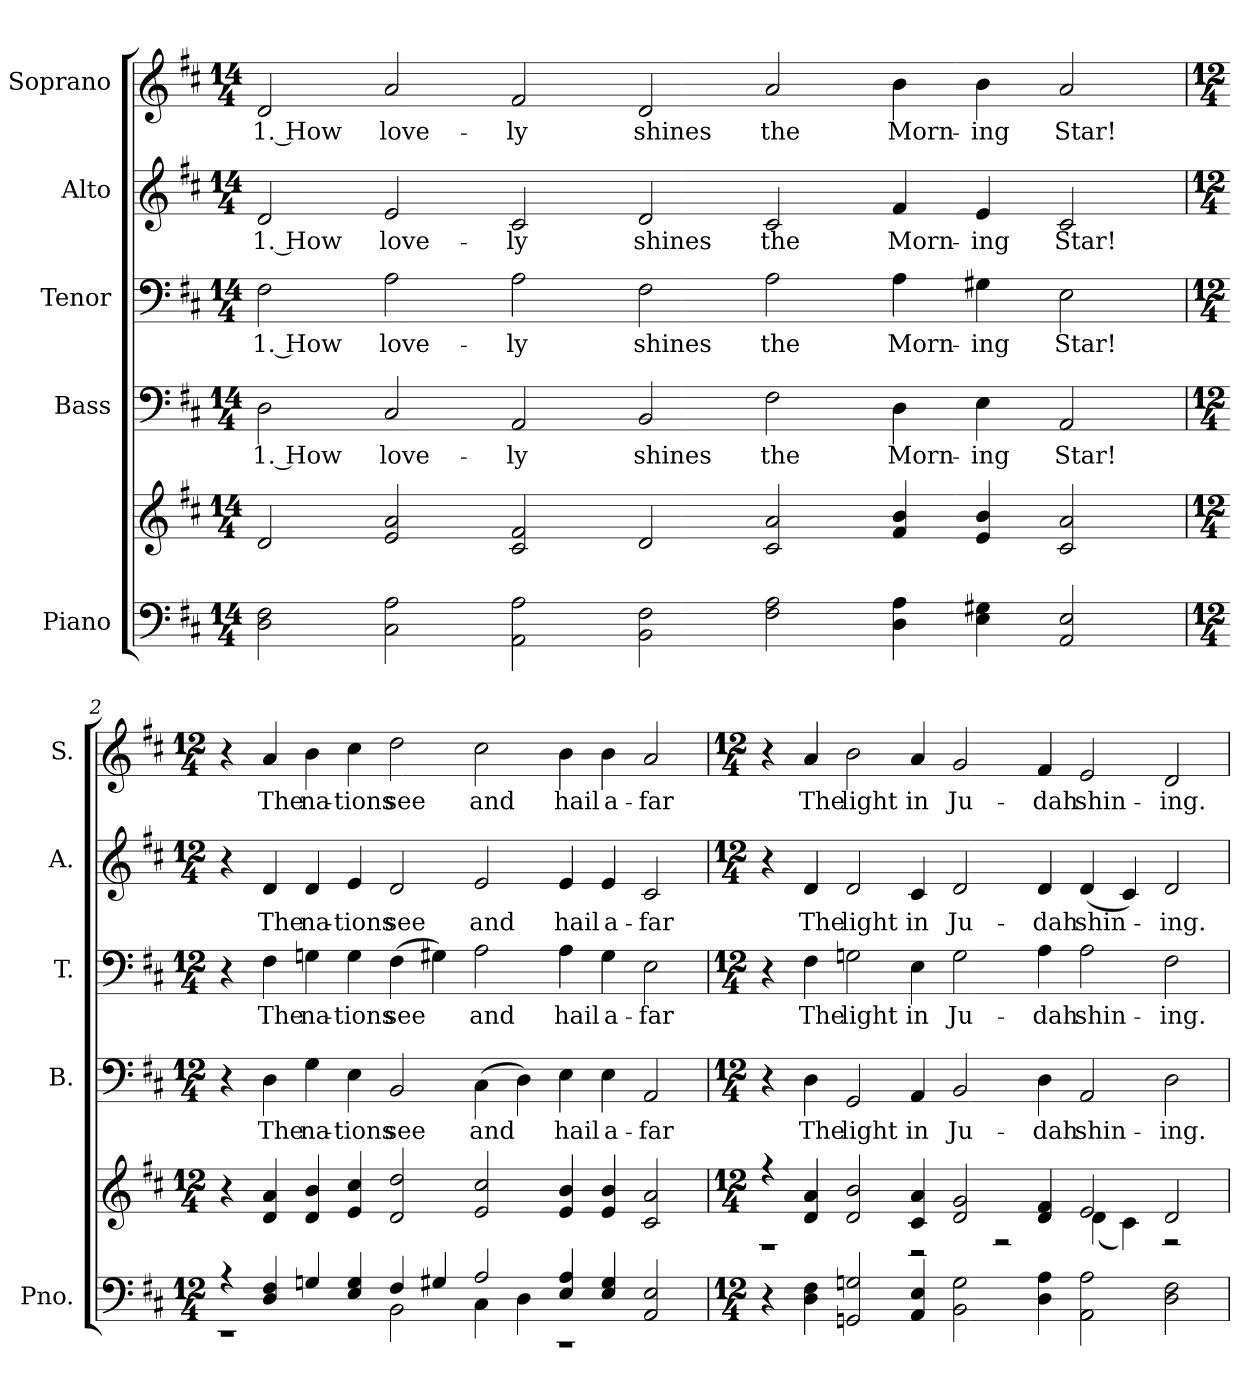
**kern	**kern	**kern	**text	**kern	**text	**kern	**text	**kern	**text
*part5	*part5	*part4	*part4	*part3	*part3	*part2	*part2	*part1	*part1
*staff6	*staff5	*staff4	*staff4	*staff3	*staff3	*staff2	*staff2	*staff1	*staff1
*I"Piano	*	*I"Bass	*	*I"Tenor	*	*I"Alto	*	*I"Soprano	*
*I'Pno.	*	*I'B.	*	*I'T.	*	*I'A.	*	*I'S.	*
!!LO:PB:g=z
*clefF4	*clefG2	*clefF4	*	*clefF4	*	*clefG2	*	*clefG2	*
*k[f#c#]	*k[f#c#]	*k[f#c#]	*	*k[f#c#]	*	*k[f#c#]	*	*k[f#c#]	*
*D:	*D:	*D:	*	*D:	*	*D:	*	*D:	*
*M14/4	*M14/4	*M14/4	*	*M14/4	*	*M14/4	*	*M14/4	*
*MM180	*MM180	*MM180	*	*MM180	*	*MM180	*	*MM180	*
=1	=1	=1	=1	=1	=1	=1	=1	=1	=1
!	!	!	!LO:LY:b:color=#000000	!	!	!	!	!	!
!	!	!	!	!	!LO:LY:b:color=#000000	!	!	!	!
!	!	!	!	!	!	!	!LO:LY:b:color=#000000	!	!
!	!	!	!	!	!	!	!	!	!LO:LY:b:color=#000000
2Di\ 2F#i	2di/	2Di\	1. How	2F#i\	1. How	2di/	1. How	2di/	1. How
!	!	!	!LO:LY:b:color=#000000	!	!	!	!	!	!
!	!	!	!	!	!LO:LY:b:color=#000000	!	!	!	!
!	!	!	!	!	!	!	!LO:LY:b:color=#000000	!	!
!	!	!	!	!	!	!	!	!	!LO:LY:b:color=#000000
2C#i\ 2Ai	2ei/ 2ai	2C#i/	love-	2Ai\	love-	2ei/	love-	2ai/	love-
!	!	!	!LO:LY:b:color=#000000	!	!	!	!	!	!
!	!	!	!	!	!LO:LY:b:color=#000000	!	!	!	!
!	!	!	!	!	!	!	!LO:LY:b:color=#000000	!	!
!	!	!	!	!	!	!	!	!	!LO:LY:b:color=#000000
2AAi\ 2Ai	2c#i/ 2f#i	2AAi/	-ly	2Ai\	-ly	2c#i/	-ly	2f#i/	-ly
!	!	!	!LO:LY:b:color=#000000	!	!	!	!	!	!
!	!	!	!	!	!LO:LY:b:color=#000000	!	!	!	!
!	!	!	!	!	!	!	!LO:LY:b:color=#000000	!	!
!	!	!	!	!	!	!	!	!	!LO:LY:b:color=#000000
2BBi\ 2F#i	2di/	2BBi/	shines	2F#i\	shines	2di/	shines	2di/	shines
!	!	!	!LO:LY:b:color=#000000	!	!	!	!	!	!
!	!	!	!	!	!LO:LY:b:color=#000000	!	!	!	!
!	!	!	!	!	!	!	!LO:LY:b:color=#000000	!	!
!	!	!	!	!	!	!	!	!	!LO:LY:b:color=#000000
2F#i\ 2Ai	2c#i/ 2ai	2F#i\	the	2Ai\	the	2c#i/	the	2ai/	the
!	!	!	!LO:LY:b:color=#000000	!	!	!	!	!	!
!	!	!	!	!	!LO:LY:b:color=#000000	!	!	!	!
!	!	!	!	!	!	!	!LO:LY:b:color=#000000	!	!
!	!	!	!	!	!	!	!	!	!LO:LY:b:color=#000000
4Di\ 4Ai	4f#i/ 4bi	4Di\	Morn-	4Ai\	Morn-	4f#i/	Morn-	4bi\	Morn-
!	!	!	!LO:LY:b:color=#000000	!	!	!	!	!	!
!	!	!	!	!	!LO:LY:b:color=#000000	!	!	!	!
!	!	!	!	!	!	!	!LO:LY:b:color=#000000	!	!
!	!	!	!	!	!	!	!	!	!LO:LY:b:color=#000000
4Ei\ 4G#Xi	4ei/ 4bi	4Ei\	-ing	4G#Xi\	-ing	4ei/	-ing	4bi\	-ing
!	!	!	!LO:LY:b:color=#000000	!	!	!	!	!	!
!	!	!	!	!	!LO:LY:b:color=#000000	!	!	!	!
!	!	!	!	!	!	!	!LO:LY:b:color=#000000	!	!
!	!	!	!	!	!	!	!	!	!LO:LY:b:color=#000000
2AAi/ 2Ei	2c#i/ 2ai	2AAi/	Star!	2Ei\	Star!	2c#i/	Star!	2ai/	Star!
=2	=2	=2	=2	=2	=2	=2	=2	=2	=2
*M12/4	*M12/4	*M12/4	*	*M12/4	*	*M12/4	*	*M12/4	*
*^	*	*	*	*	*	*	*	*	*
4r	1r	4r	4r	.	4r	.	4r	.	4r	.
!	!	!	!	!LO:LY:b:color=#000000	!	!	!	!	!	!
!	!	!	!	!	!	!LO:LY:b:color=#000000	!	!	!	!
!	!	!	!	!	!	!	!	!LO:LY:b:color=#000000	!	!
!	!	!	!	!	!	!	!	!	!	!LO:LY:b:color=#000000
4Di/ 4F#i	.	4di/ 4ai	4Di\	The	4F#i\	The	4di/	The	4ai/	The
!	!	!	!	!LO:LY:b:color=#000000	!	!	!	!	!	!
!	!	!	!	!	!	!LO:LY:b:color=#000000	!	!	!	!
!	!	!	!	!	!	!	!	!LO:LY:b:color=#000000	!	!
!	!	!	!	!	!	!	!	!	!	!LO:LY:b:color=#000000
4Gni/	.	4di/ 4bi	4Gi\	na-	4Gni\	na-	4di/	na-	4bi\	na-
!	!	!	!	!LO:LY:b:color=#000000	!	!	!	!	!	!
!	!	!	!	!	!	!LO:LY:b:color=#000000	!	!	!	!
!	!	!	!	!	!	!	!	!LO:LY:b:color=#000000	!	!
!	!	!	!	!	!	!	!	!	!	!LO:LY:b:color=#000000
4Ei/ 4Gi	.	4ei/ 4cc#i	4Ei\	-tions	4Gi\	-tions	4ei/	-tions	4cc#i\	-tions
!	!	!	!	!LO:LY:b:color=#000000	!	!	!	!	!	!
!	!	!	!	!	!	!LO:LY:b:color=#000000	!	!	!	!
!	!	!	!	!	!	!	!	!LO:LY:b:color=#000000	!	!
!	!	!	!	!	!	!	!	!	!	!LO:LY:b:color=#000000
4F#i/	2BBi\	2di/ 2ddi	2BBi/	see	(4F#i\	see	2di/	see	2ddi\	see
4G#Xi/	.	.	.	.	4G#Xi\)	.	.	.	.	.
!	!	!	!	!LO:LY:b:color=#000000	!	!	!	!	!	!
!	!	!	!	!	!	!LO:LY:b:color=#000000	!	!	!	!
!	!	!	!	!	!	!	!	!LO:LY:b:color=#000000	!	!
!	!	!	!	!	!	!	!	!	!	!LO:LY:b:color=#000000
2Ai/	4C#i\	2ei/ 2cc#i	(4C#i\	and	2Ai\	and	2ei/	and	2cc#i\	and
.	4Di\	.	4Di\)	.	.	.	.	.	.	.
!	!	!	!	!LO:LY:b:color=#000000	!	!	!	!	!	!
!	!	!	!	!	!	!LO:LY:b:color=#000000	!	!	!	!
!	!	!	!	!	!	!	!	!LO:LY:b:color=#000000	!	!
!	!	!	!	!	!	!	!	!	!	!LO:LY:b:color=#000000
4Ei/ 4Ai	1r	4ei/ 4bi	4Ei\	hail	4Ai\	hail	4ei/	hail	4bi\	hail
!	!	!	!	!LO:LY:b:color=#000000	!	!	!	!	!	!
!	!	!	!	!	!	!LO:LY:b:color=#000000	!	!	!	!
!	!	!	!	!	!	!	!	!LO:LY:b:color=#000000	!	!
!	!	!	!	!	!	!	!	!	!	!LO:LY:b:color=#000000
4Ei/ 4G#i	.	4ei/ 4bi	4Ei\	a-	4G#i\	a-	4ei/	a-	4bi\	a-
!	!	!	!	!LO:LY:b:color=#000000	!	!	!	!	!	!
!	!	!	!	!	!	!LO:LY:b:color=#000000	!	!	!	!
!	!	!	!	!	!	!	!	!LO:LY:b:color=#000000	!	!
!	!	!	!	!	!	!	!	!	!	!LO:LY:b:color=#000000
2AAi/ 2Ei	.	2c#i/ 2ai	2AAi/	-far	2Ei\	-far	2c#i/	-far	2ai/	-far
*v	*v	*	*	*	*	*	*	*	*	*
!!LO:PB:g=z
=3	=3	=3	=3	=3	=3	=3	=3	=3	=3
*M12/4	*M12/4	*M12/4	*	*M12/4	*	*M12/4	*	*M12/4	*
*	*^	*	*	*	*	*	*	*	*
4r	4r	1r	4r	.	4r	.	4r	.	4r	.
!	!	!	!	!LO:LY:b:color=#000000	!	!	!	!	!	!
!	!	!	!	!	!	!LO:LY:b:color=#000000	!	!	!	!
!	!	!	!	!	!	!	!	!LO:LY:b:color=#000000	!	!
!	!	!	!	!	!	!	!	!	!	!LO:LY:b:color=#000000
4Di\ 4F#i	4di/ 4ai	.	4Di\	The	4F#i\	The	4di/	The	4ai/	The
!	!	!	!	!LO:LY:b:color=#000000	!	!	!	!	!	!
!	!	!	!	!	!	!LO:LY:b:color=#000000	!	!	!	!
!	!	!	!	!	!	!	!	!LO:LY:b:color=#000000	!	!
!	!	!	!	!	!	!	!	!	!	!LO:LY:b:color=#000000
2GGni/ 2Gni	2di/ 2bi	.	2GGi/	light	2Gni\	light	2di/	light	2bi\	light
!	!	!	!	!LO:LY:b:color=#000000	!	!	!	!	!	!
!	!	!	!	!	!	!LO:LY:b:color=#000000	!	!	!	!
!	!	!	!	!	!	!	!	!LO:LY:b:color=#000000	!	!
!	!	!	!	!	!	!	!	!	!	!LO:LY:b:color=#000000
4AAi/ 4Ei	4c#i/ 4ai	2r	4AAi/	in	4Ei\	in	4c#i/	in	4ai/	in
!	!	!	!	!LO:LY:b:color=#000000	!	!	!	!	!	!
!	!	!	!	!	!	!LO:LY:b:color=#000000	!	!	!	!
!	!	!	!	!	!	!	!	!LO:LY:b:color=#000000	!	!
!	!	!	!	!	!	!	!	!	!	!LO:LY:b:color=#000000
2BBi\ 2Gi	2di/ 2gi	.	2BBi/	Ju-	2Gi\	Ju-	2di/	Ju-	2gi/	Ju-
.	.	2r	.	.	.	.	.	.	.	.
!	!	!	!	!LO:LY:b:color=#000000	!	!	!	!	!	!
!	!	!	!	!	!	!LO:LY:b:color=#000000	!	!	!	!
!	!	!	!	!	!	!	!	!LO:LY:b:color=#000000	!	!
!	!	!	!	!	!	!	!	!	!	!LO:LY:b:color=#000000
4Di\ 4Ai	4di/ 4f#i	.	4Di\	-dah	4Ai\	-dah	4di/	-dah	4f#i/	-dah
!	!	!	!	!LO:LY:b:color=#000000	!	!	!	!	!	!
!	!	!	!	!	!	!LO:LY:b:color=#000000	!	!	!	!
!	!	!	!	!	!	!	!	!LO:LY:b:color=#000000	!	!
!	!	!	!	!	!	!	!	!	!	!LO:LY:b:color=#000000
2AAi\ 2Ai	2ei/	(4di\	2AAi/	shin-	2Ai\	shin-	(4di/	shin-	2ei/	shin-
.	.	4c#i\)	.	.	.	.	4c#i/)	.	.	.
!	!	!	!	!LO:LY:b:color=#000000	!	!	!	!	!	!
!	!	!	!	!	!	!LO:LY:b:color=#000000	!	!	!	!
!	!	!	!	!	!	!	!	!LO:LY:b:color=#000000	!	!
!	!	!	!	!	!	!	!	!	!	!LO:LY:b:color=#000000
2Di\ 2F#i	2di/	2r	2Di\	-ing.	2F#i\	-ing.	2di/	-ing.	2di/	-ing.
*	*v	*v	*	*	*	*	*	*	*	*
=	=	=	=	=	=	=	=	=	=
*-	*-	*-	*-	*-	*-	*-	*-	*-	*-
